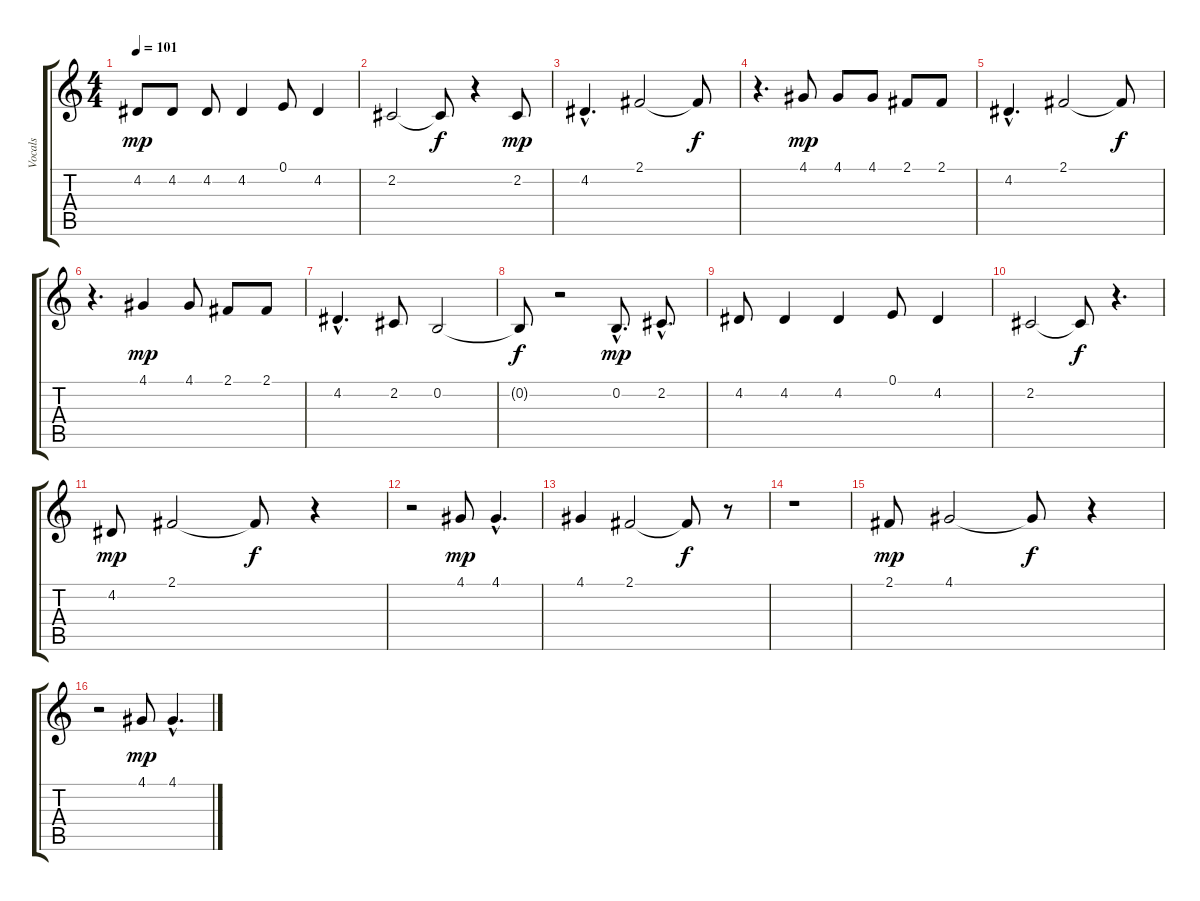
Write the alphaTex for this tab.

\track ("Vocals" "Vocals") {instrument pad7halo}
\staff {score tabs}
\tuning (E4 B3 G3 D3 A2 E2) {hide}
\ts (4 4)
\tempo 101
\clef g2
\ks c
4.2.8{dy mp} 4.2.8 4.2.8 4.2.4 0.1.8 4.2.4 |
2.2.2 2.2{t}.8{dy f} r.4 2.2.8{dy mp} |
4.2{hac}.4{d} 2.1.2 2.1{t}.8{dy f} |
r.4{d} 4.1.8{dy mp} 4.1.8 4.1.8 2.1.8 2.1.8 |
4.2{hac}.4{d} 2.1.2 2.1{t}.8{dy f} |
r.4{d} 4.1.4{dy mp} 4.1.8 2.1.8 2.1.8 |
4.2{hac}.4{d} 2.2.8 0.2.2 |
0.2{t}.8{dy f} r.2 0.2{hac}.8{d dy mp} 2.2{hac}.8{d} |
4.2.8 4.2.4 4.2.4 0.1.8 4.2.4 |
2.2.2 2.2{t}.8{dy f} r.4{d} |
4.2.8{dy mp} 2.1.2 2.1{t}.8{dy f} r.4 |
r.2 4.1.8{dy mp} 4.1{hac}.4{d} |
4.1.4 2.1.2 2.1{t}.8{dy f} r.8 |
r.1 |
2.1.8{dy mp} 4.1.2 4.1{t}.8{dy f} r.4 |
r.2 4.1.8{dy mp} 4.1{hac}.4{d}
